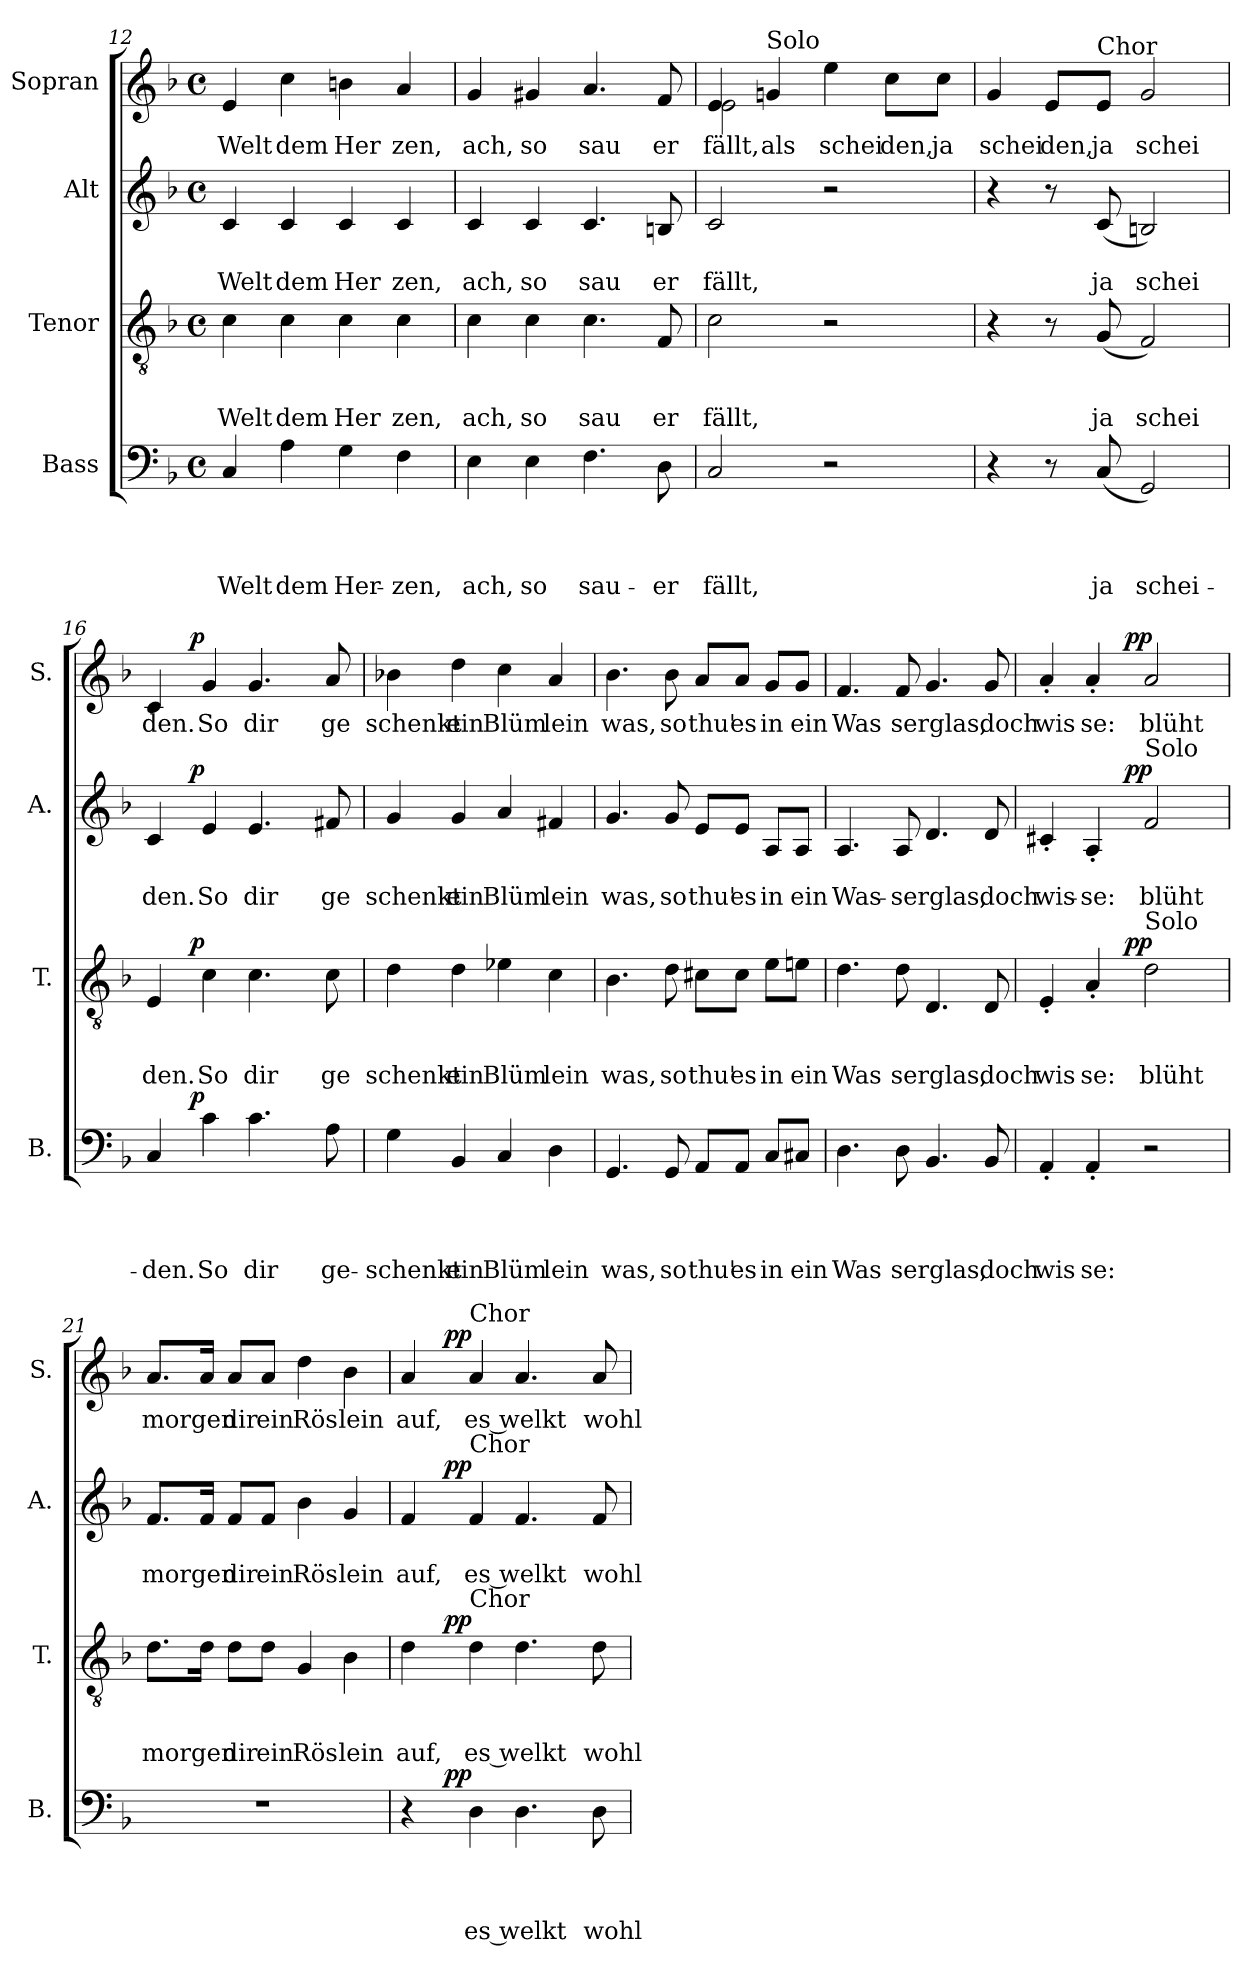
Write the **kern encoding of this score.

**kern	**text	**text	**text	**text	**dynam	**kern	**text	**text	**text	**dynam	**kern	**text	**text	**dynam	**kern	**text	**dynam
*part4	*part4	*part4	*part4	*part4	*part4	*part3	*part3	*part3	*part3	*part3	*part2	*part2	*part2	*part2	*part1	*part1	*part1
*staff4	*staff4	*staff4	*staff4	*staff4	*staff4	*staff3	*staff3	*staff3	*staff3	*staff3	*staff2	*staff2	*staff2	*staff2	*staff1	*staff1	*staff1
*I"Bass	*	*	*	*	*	*I"Tenor	*	*	*	*	*I"Alt	*	*	*	*I"Sopran	*	*
*I'B.	*	*	*	*	*	*I'T.	*	*	*	*	*I'A.	*	*	*	*I'S.	*	*
!!LO:LB:g=z
*clefF4	*	*	*	*	*	*clefGv2	*	*	*	*	*clefG2	*	*	*	*clefG2	*	*
*k[b-]	*	*	*	*	*	*k[b-]	*	*	*	*	*k[b-]	*	*	*	*k[b-]	*	*
*F:	*	*	*	*	*	*F:	*	*	*	*	*F:	*	*	*	*F:	*	*
*M4/4	*	*	*	*	*	*M4/4	*	*	*	*	*M4/4	*	*	*	*M4/4	*	*
*met(c)	*	*	*	*	*	*met(c)	*	*	*	*	*met(c)	*	*	*	*met(c)	*	*
=12	=12	=12	=12	=12	=12	=12	=12	=12	=12	=12	=12	=12	=12	=12	=12	=12	=12
!	!	!	!	!LO:LY:b	!	!	!	!	!LO:LY:b	!	!	!	!LO:LY:b	!	!	!LO:LY:b	!
4C/	.	.	.	Welt	.	4c\	.	.	Welt	.	4c/	.	Welt	.	4e/	Welt	.
!	!	!	!	!LO:LY:b	!	!	!	!	!LO:LY:b	!	!	!	!LO:LY:b	!	!	!LO:LY:b	!
4A\	.	.	.	dem	.	4c\	.	.	dem	.	4c/	.	dem	.	4cc\	dem	.
!	!	!	!	!LO:LY:b	!	!	!	!	!LO:LY:b	!	!	!	!LO:LY:b	!	!	!LO:LY:b	!
4G\	.	.	.	Her-	.	4c\	.	.	Her	.	4c/	.	Her	.	4bn\	Her	.
!	!	!	!	!LO:LY:b	!	!	!	!	!LO:LY:b	!	!	!	!LO:LY:b	!	!	!LO:LY:b	!
4F\	.	.	.	-zen,	.	4c\	.	.	zen,	.	4c/	.	zen,	.	4a/	zen,	.
=13	=13	=13	=13	=13	=13	=13	=13	=13	=13	=13	=13	=13	=13	=13	=13	=13	=13
!	!	!	!	!LO:LY:b	!	!	!	!	!LO:LY:b	!	!	!	!LO:LY:b	!	!	!LO:LY:b	!
4E\	.	.	.	ach,	.	4c\	.	.	ach,	.	4c/	.	ach,	.	4g/	ach,	.
!	!	!	!	!LO:LY:b	!	!	!	!	!LO:LY:b	!	!	!	!LO:LY:b	!	!	!LO:LY:b	!
4E\	.	.	.	so	.	4c\	.	.	so	.	4c/	.	so	.	4g#X/	so	.
!	!	!	!	!LO:LY:b	!	!	!	!	!LO:LY:b	!	!	!	!LO:LY:b	!	!	!LO:LY:b	!
4.F\	.	.	.	sau-	.	4.c\	.	.	sau	.	4.c/	.	sau	.	4.a/	sau	.
!	!	!	!	!LO:LY:b	!	!	!	!	!LO:LY:b	!	!	!	!LO:LY:b	!	!	!LO:LY:b	!
8D\	.	.	.	-er	.	8F/	.	.	er	.	8Bn/	.	er	.	8f/	er	.
=14	=14	=14	=14	=14	=14	=14	=14	=14	=14	=14	=14	=14	=14	=14	=14	=14	=14
!	!	!	!	!LO:LY:b	!	!	!	!	!LO:LY:b	!	!	!	!LO:LY:b	!	!	!LO:LY:b	!
*	*	*	*	*	*	*	*	*	*	*	*	*	*	*	*^	*	*
2C/	.	.	.	fällt,	.	2c\	.	.	fällt,	.	2c/	.	fällt,	.	4e/	2e\	fällt,	.
!	!	!	!	!	!	!	!	!	!	!	!	!	!	!	!LO:TX:a:t=Solo	!	!	!
!	!	!	!	!	!	!	!	!	!	!	!	!	!	!	!	!	!LO:LY:b	!
.	.	.	.	.	.	.	.	.	.	.	.	.	.	.	4gn/	.	als	.
!	!	!	!	!	!	!	!	!	!	!	!	!	!	!	!	!	!LO:LY:b	!
2r	.	.	.	.	.	2r	.	.	.	.	2r	.	.	.	2ryy	4ee\	schei	.
!	!	!	!	!	!	!	!	!	!	!	!	!	!	!	!	!	!LO:LY:b	!
.	.	.	.	.	.	.	.	.	.	.	.	.	.	.	.	8cc\L	den,	.
!	!	!	!	!	!	!	!	!	!	!	!	!	!	!	!	!	!LO:LY:b	!
.	.	.	.	.	.	.	.	.	.	.	.	.	.	.	.	8cc\J	ja	.
=15	=15	=15	=15	=15	=15	=15	=15	=15	=15	=15	=15	=15	=15	=15	=15	=15	=15	=15
!	!	!	!	!	!	!	!	!	!	!	!	!	!	!	!	!	!LO:LY:b	!
*	*	*	*	*	*	*	*	*	*	*	*	*	*	*	*v	*v	*	*
4r	.	.	.	.	.	4r	.	.	.	.	4r	.	.	.	4g/	schei	.
!	!	!	!	!	!	!	!	!	!	!	!	!	!	!	!	!LO:LY:b	!
8r	.	.	.	.	.	8r	.	.	.	.	8r	.	.	.	8e/L	den,	.
!	!	!	!	!	!	!	!	!	!	!	!	!	!	!	!LO:TX:a:t=Chor	!	!
!	!	!	!	!LO:LY:b	!	!	!	!	!LO:LY:b	!	!	!	!LO:LY:b	!	!	!LO:LY:b	!
(8C/	.	.	.	ja	.	(8G/	.	.	ja	.	(8c/	.	ja	.	8e/J	ja	.
!	!	!	!	!LO:LY:b	!	!	!	!	!LO:LY:b	!	!	!	!LO:LY:b	!	!	!LO:LY:b	!
2GG/)	.	.	.	schei-	.	2F/)	.	.	schei	.	2Bn/)	.	schei	.	2g/	schei	.
=16	=16	=16	=16	=16	=16	=16	=16	=16	=16	=16	=16	=16	=16	=16	=16	=16	=16
!	!	!	!	!LO:LY:b	!	!	!	!	!LO:LY:b	!	!	!	!LO:LY:b	!	!	!LO:LY:b	!
*^	*	*	*	*	*	*^	*	*	*	*	*^	*	*	*	*^	*	*
4C/	8..ryy	.	.	.	-den.	.	4E/	8..ryy	.	.	den.	.	4c/	8..ryy	.	den.	.	4c/	8..ryy	den.	.
!	!	!	!	!	!	!LO:DY:a	!	!	!	!	!	!LO:DY:a	!	!	!	!	!LO:DY:a	!	!	!	!LO:DY:a
.	2ryy	.	.	.	.	p	.	2ryy	.	.	.	p	.	2ryy	.	.	p	.	2ryy	.	p
!	!	!	!	!	!LO:LY:b	!	!	!	!	!	!LO:LY:b	!	!	!	!	!LO:LY:b	!	!	!	!LO:LY:b	!
4c\	.	.	.	.	So	.	4c\	.	.	.	So	.	4e/	.	.	So	.	4g/	.	So	.
!	!	!	!	!	!LO:LY:b	!	!	!	!	!	!LO:LY:b	!	!	!	!	!LO:LY:b	!	!	!	!LO:LY:b	!
4.c\	.	.	.	.	dir	.	4.c\	.	.	.	dir	.	4.e/	.	.	dir	.	4.g/	.	dir	.
.	4ryy	.	.	.	.	.	.	4ryy	.	.	.	.	.	4ryy	.	.	.	.	4ryy	.	.
!	!	!	!	!	!LO:LY:b	!	!	!	!	!	!LO:LY:b	!	!	!	!	!LO:LY:b	!	!	!	!LO:LY:b	!
8A\	.	.	.	.	ge-	.	8c\	.	.	.	ge	.	8f#X/	.	.	ge	.	8a/	.	ge	.
.	32ryy	.	.	.	.	.	.	32ryy	.	.	.	.	.	32ryy	.	.	.	.	32ryy	.	.
!!LO:PB:g=z
=17	=17	=17	=17	=17	=17	=17	=17	=17	=17	=17	=17	=17	=17	=17	=17	=17	=17	=17	=17	=17	=17
!	!	!	!	!	!LO:LY:b	!	!	!	!	!	!LO:LY:b	!	!	!	!	!LO:LY:b	!	!	!	!LO:LY:b	!
*v	*v	*	*	*	*	*	*	*	*	*	*	*	*v	*v	*	*	*	*v	*v	*	*
*	*	*	*	*	*	*v	*v	*	*	*	*	*	*	*	*	*	*	*
4G\	.	.	.	-schenkt	.	4d\	.	.	schenkt	.	4g/	.	schenkt	.	4b-X\	schenkt	.
!	!	!	!	!LO:LY:b	!	!	!	!	!LO:LY:b	!	!	!	!LO:LY:b	!	!	!LO:LY:b	!
4BB-/	.	.	.	ein	.	4d\	.	.	ein	.	4g/	.	ein	.	4dd\	ein	.
!	!	!	!	!LO:LY:b	!	!	!	!	!LO:LY:b	!	!	!	!LO:LY:b	!	!	!LO:LY:b	!
4C/	.	.	.	Blüm	.	4e-X\	.	.	Blüm	.	4a/	.	Blüm	.	4cc\	Blüm	.
!	!	!	!	!LO:LY:b	!	!	!	!	!LO:LY:b	!	!	!	!LO:LY:b	!	!	!LO:LY:b	!
4D\	.	.	.	lein	.	4c\	.	.	lein	.	4f#X/	.	lein	.	4a/	lein	.
=18	=18	=18	=18	=18	=18	=18	=18	=18	=18	=18	=18	=18	=18	=18	=18	=18	=18
!	!	!	!	!LO:LY:b	!	!	!	!	!LO:LY:b	!	!	!	!LO:LY:b	!	!	!LO:LY:b	!
4.GG/	.	.	.	was,	.	4.B-\	.	.	was,	.	4.g/	.	was,	.	4.b-\	was,	.
!	!	!	!	!LO:LY:b	!	!	!	!	!LO:LY:b	!	!	!	!LO:LY:b	!	!	!LO:LY:b	!
8GG/	.	.	.	so	.	8d\	.	.	so	.	8g/	.	so	.	8b-\	so	.
!	!	!	!	!LO:LY:b	!	!	!	!	!LO:LY:b	!	!	!	!LO:LY:b	!	!	!LO:LY:b	!
8AA/L	.	.	.	thu'	.	8c#X\L	.	.	thu'	.	8e/L	.	thu'	.	8a/L	thu'	.
!	!	!	!	!LO:LY:b	!	!	!	!	!LO:LY:b	!	!	!	!LO:LY:b	!	!	!LO:LY:b	!
8AA/J	.	.	.	es	.	8c#\J	.	.	es	.	8e/J	.	es	.	8a/J	es	.
!	!	!	!	!LO:LY:b	!	!	!	!	!LO:LY:b	!	!	!	!LO:LY:b	!	!	!LO:LY:b	!
8C/L	.	.	.	in	.	8e\L	.	.	in	.	8A/L	.	in	.	8g/L	in	.
!	!	!	!	!LO:LY:b	!	!	!	!	!LO:LY:b	!	!	!	!LO:LY:b	!	!	!LO:LY:b	!
8C#X/J	.	.	.	ein	.	8en\J	.	.	ein	.	8A/J	.	ein	.	8g/J	ein	.
=19	=19	=19	=19	=19	=19	=19	=19	=19	=19	=19	=19	=19	=19	=19	=19	=19	=19
!	!	!	!	!LO:LY:b	!	!	!	!	!LO:LY:b	!	!	!	!LO:LY:b	!	!	!LO:LY:b	!
4.D\	.	.	.	Was	.	4.d\	.	.	Was	.	4.A/	.	Was-	.	4.f/	Was	.
!	!	!	!	!LO:LY:b	!	!	!	!	!LO:LY:b	!	!	!	!LO:LY:b	!	!	!LO:LY:b	!
8D\	.	.	.	serglas,	.	8d\	.	.	serglas,	.	8A/	.	-serglas,	.	8f/	serglas,	.
4.BB-/	.	.	.	.	.	4.D/	.	.	.	.	4.d/	.	.	.	4.g/	.	.
!	!	!	!	!LO:LY:b	!	!	!	!	!LO:LY:b	!	!	!	!LO:LY:b	!	!	!LO:LY:b	!
8BB-/	.	.	.	doch	.	8D/	.	.	doch	.	8d/	.	doch	.	8g/	doch	.
=20	=20	=20	=20	=20	=20	=20	=20	=20	=20	=20	=20	=20	=20	=20	=20	=20	=20
!	!	!	!	!LO:LY:b	!	!	!	!	!LO:LY:b	!	!	!	!LO:LY:b	!	!	!LO:LY:b	!
*	*	*	*	*	*	*^	*	*	*	*	*^	*	*	*	*^	*	*
4AA'</	.	.	.	wis	.	4E'</	4..ryy	.	.	wis	.	4c#X'</	4..ryy	.	wis-	.	4a'</	4..ryy	wis	.
!	!	!	!	!LO:LY:b	!	!	!	!	!	!LO:LY:b	!	!	!	!	!LO:LY:b	!	!	!	!LO:LY:b	!
4AA'</	.	.	.	se:	.	4A'</	.	.	.	se:	.	4A'</	.	.	-se:	.	4a'</	.	se:	.
!	!	!	!	!	!	!	!	!	!	!	!LO:DY:a	!	!	!	!	!LO:DY:a	!	!	!	!LO:DY:a
.	.	.	.	.	.	.	2ryy	.	.	.	pp	.	2ryy	.	.	pp	.	2ryy	.	pp
!	!	!	!	!	!	!	!	!	!	!	!	!LO:TX:a:t=Solo	!	!	!	!	!	!	!	!
!	!	!	!	!	!	!LO:TX:a:t=Solo	!	!	!	!	!	!	!	!	!	!	!	!	!	!
!	!	!	!	!	!	!	!	!	!	!LO:LY:b	!	!	!	!	!LO:LY:b	!	!	!	!LO:LY:b	!
2r	.	.	.	.	.	2d\	.	.	.	blüht	.	2f/	.	.	blüht	.	2a/	.	blüht	.
.	.	.	.	.	.	.	16ryy	.	.	.	.	.	16ryy	.	.	.	.	16ryy	.	.
=21	=21	=21	=21	=21	=21	=21	=21	=21	=21	=21	=21	=21	=21	=21	=21	=21	=21	=21	=21	=21
!	!	!	!	!	!	!	!	!	!	!LO:LY:b	!	!	!	!	!LO:LY:b	!	!	!	!LO:LY:b	!
*	*	*	*	*	*	*v	*v	*	*	*	*	*	*	*	*	*	*v	*v	*	*
*	*	*	*	*	*	*	*	*	*	*	*v	*v	*	*	*	*	*	*
1r	.	.	.	.	.	8.d\L	.	.	morgen	.	8.f/L	.	morgen	.	8.a/L	morgen	.
.	.	.	.	.	.	16d\Jk	.	.	.	.	16f/Jk	.	.	.	16a/Jk	.	.
!	!	!	!	!	!	!	!	!	!LO:LY:b	!	!	!	!LO:LY:b	!	!	!LO:LY:b	!
.	.	.	.	.	.	8d\L	.	.	dir	.	8f/L	.	dir	.	8a/L	dir	.
!	!	!	!	!	!	!	!	!	!LO:LY:b	!	!	!	!LO:LY:b	!	!	!LO:LY:b	!
.	.	.	.	.	.	8d\J	.	.	ein	.	8f/J	.	ein	.	8a/J	ein	.
!	!	!	!	!	!	!	!	!	!LO:LY:b	!	!	!	!LO:LY:b	!	!	!LO:LY:b	!
.	.	.	.	.	.	4G/	.	.	Rös	.	4b-\	.	Rös	.	4dd\	Rös	.
!	!	!	!	!	!	!	!	!	!LO:LY:b	!	!	!	!LO:LY:b	!	!	!LO:LY:b	!
.	.	.	.	.	.	4B-\	.	.	lein	.	4g/	.	lein	.	4b-\	lein	.
!!LO:LB:g=z
=22	=22	=22	=22	=22	=22	=22	=22	=22	=22	=22	=22	=22	=22	=22	=22	=22	=22
!	!	!	!	!	!	!	!	!	!LO:LY:b	!	!	!	!LO:LY:b	!	!	!LO:LY:b	!
*^	*	*	*	*	*	*^	*	*	*	*	*^	*	*	*	*^	*	*
4r	8ryy	.	.	.	.	.	4d\	8ryy	.	.	auf,	.	4f/	8ryy	.	auf,	.	4a/	8ryy	auf,	.
.	32ryy	.	.	.	.	.	.	32ryy	.	.	.	.	.	32ryy	.	.	.	.	32ryy	.	.
!	!	!	!	!	!	!LO:DY:a	!	!	!	!	!	!LO:DY:a	!	!	!	!	!LO:DY:a	!	!	!	!LO:DY:a
.	2ryy	.	.	.	.	pp	.	2ryy	.	.	.	pp	.	2ryy	.	.	pp	.	2ryy	.	pp
!	!	!	!	!	!	!	!	!	!	!	!	!	!	!	!	!	!	!LO:TX:a:t=Chor	!	!	!
!	!	!	!	!	!	!	!	!	!	!	!	!	!LO:TX:a:t=Chor	!	!	!	!	!	!	!	!
!	!	!	!	!	!	!	!LO:TX:a:t=Chor	!	!	!	!	!	!	!	!	!	!	!	!	!	!
!	!	!	!	!	!LO:LY:b	!	!	!	!	!	!LO:LY:b	!	!	!	!	!LO:LY:b	!	!	!	!LO:LY:b	!
4D\	.	.	.	.	es welkt	.	4d\	.	.	.	es welkt	.	4f/	.	.	es welkt	.	4a/	.	es welkt	.
4.D\	.	.	.	.	.	.	4.d\	.	.	.	.	.	4.f/	.	.	.	.	4.a/	.	.	.
.	4ryy	.	.	.	.	.	.	4ryy	.	.	.	.	.	4ryy	.	.	.	.	4ryy	.	.
!	!	!	!	!	!LO:LY:b	!	!	!	!	!	!LO:LY:b	!	!	!	!	!LO:LY:b	!	!	!	!LO:LY:b	!
8D\	.	.	.	.	wohl	.	8d\	.	.	.	wohl	.	8f/	.	.	wohl	.	8a/	.	wohl	.
.	16.ryy	.	.	.	.	.	.	16.ryy	.	.	.	.	.	16.ryy	.	.	.	.	16.ryy	.	.
*v	*v	*	*	*	*	*	*	*	*	*	*	*	*v	*v	*	*	*	*v	*v	*	*
*	*	*	*	*	*	*v	*v	*	*	*	*	*	*	*	*	*	*	*
=	=	=	=	=	=	=	=	=	=	=	=	=	=	=	=	=	=
*-	*-	*-	*-	*-	*-	*-	*-	*-	*-	*-	*-	*-	*-	*-	*-	*-	*-
